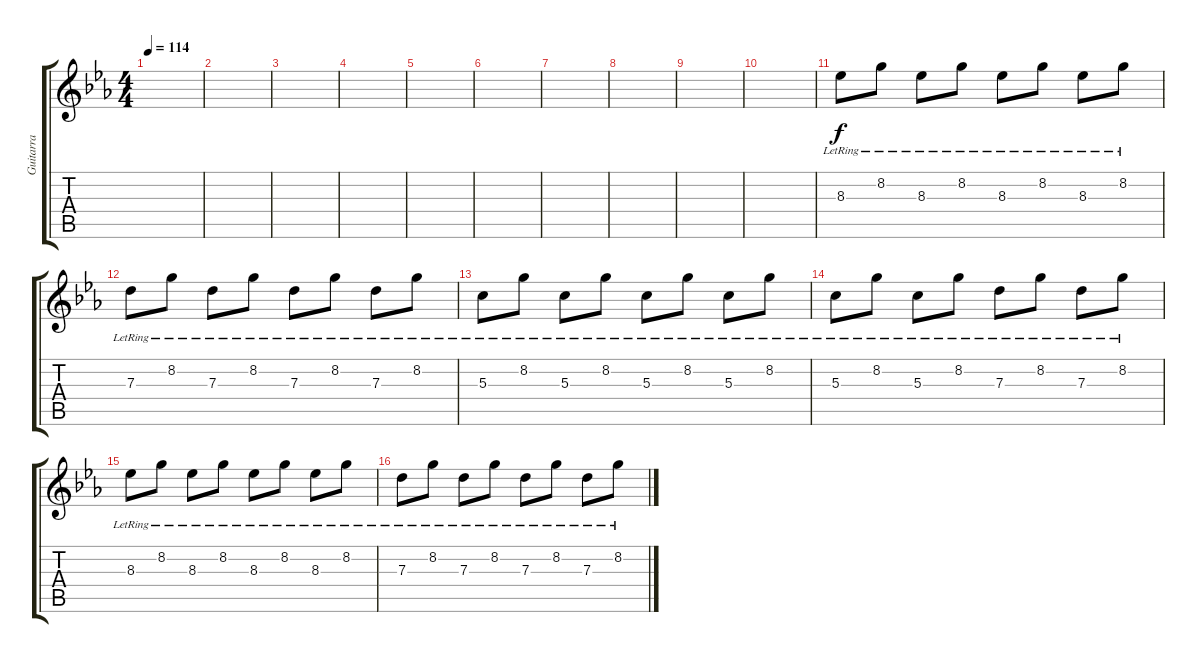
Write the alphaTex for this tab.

\track ("Guitarra" "Guitarra") {instrument electricguitarjazz}
\staff {score tabs}
\tuning (E4 B3 G3 D3 A2 E2) {hide}
\ts (4 4)
\tempo 114
\clef g2
\ks eb
|
|
|
|
|
|
|
|
|
|
8.3{lr}.8 8.2{lr}.8 8.3{lr}.8 8.2{lr}.8 8.3{lr}.8 8.2{lr}.8 8.3{lr}.8 8.2{lr}.8 |
7.3{lr}.8 8.2{lr}.8 7.3{lr}.8 8.2{lr}.8 7.3{lr}.8 8.2{lr}.8 7.3{lr}.8 8.2{lr}.8 |
5.3{lr}.8 8.2{lr}.8 5.3{lr}.8 8.2{lr}.8 5.3{lr}.8 8.2{lr}.8 5.3{lr}.8 8.2{lr}.8 |
5.3{lr}.8 8.2{lr}.8 5.3{lr}.8 8.2{lr}.8 7.3{lr}.8 8.2{lr}.8 7.3{lr}.8 8.2{lr}.8 |
8.3{lr}.8 8.2{lr}.8 8.3{lr}.8 8.2{lr}.8 8.3{lr}.8 8.2{lr}.8 8.3{lr}.8 8.2{lr}.8 |
7.3{lr}.8 8.2{lr}.8 7.3{lr}.8 8.2{lr}.8 7.3{lr}.8 8.2{lr}.8 7.3{lr}.8 8.2{lr}.8
